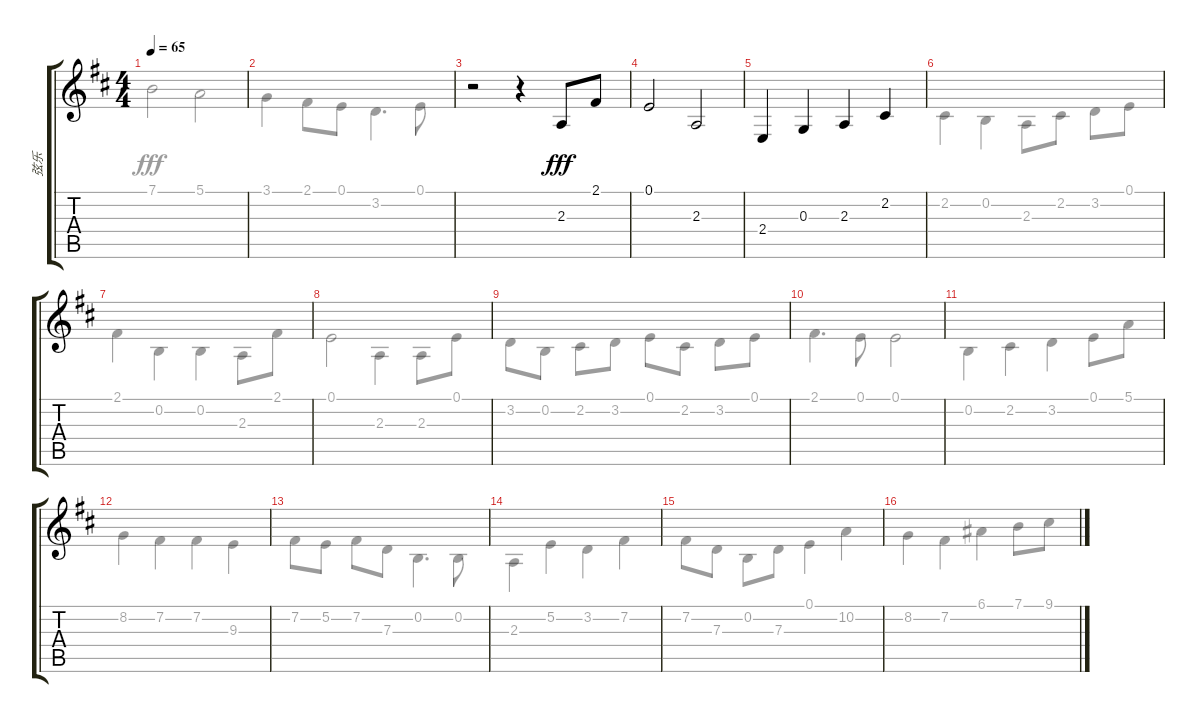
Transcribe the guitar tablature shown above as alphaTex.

\track ("弦乐" "弦乐") {instrument stringensemble2}
\staff {score tabs}
\tuning (E4 B3 G3 D3 A2 E2) {hide}
\voice
\ts (4 4)
\tempo 65
\clef g2
\ks d
|
|
r.2 r.4 2.3.8{dy fff} 2.1.8 |
0.1.2 2.3.2 |
2.4.4 0.3.4 2.3.4 2.2.4 |
|
|
|
|
|
|
|
|
|
|
\voice
\clef g2
\ottava regular
\simile none
\ks d
7.1.2{dy fff} 5.1.2 |
3.1.4 2.1.8 0.1.8 3.2.4{d} 0.1.8 |
|
|
|
2.2.4 0.2.4 2.3.8 2.2.8 3.2.8 0.1.8 |
2.1.4 0.2.4 0.2.4 2.3.8 2.1.8 |
0.1.2 2.3.4 2.3.8 0.1.8 |
3.2.8 0.2.8 2.2.8 3.2.8 0.1.8 2.2.8 3.2.8 0.1.8 |
2.1.4{d} 0.1.8 0.1.2 |
0.2.4 2.2.4 3.2.4 0.1.8 5.1.8 |
8.2.4 7.2.4 7.2.4 9.3.4 |
7.2.8 5.2.8 7.2.8 7.3.8 0.2.4{d} 0.2.8 |
2.3.4 5.2.4 3.2.4 7.2.4 |
7.2.8 7.3.8 0.2.8 7.3.8 0.1.4 10.2.4 |
8.2.4 7.2.4 6.1.4 7.1.8 9.1.8
